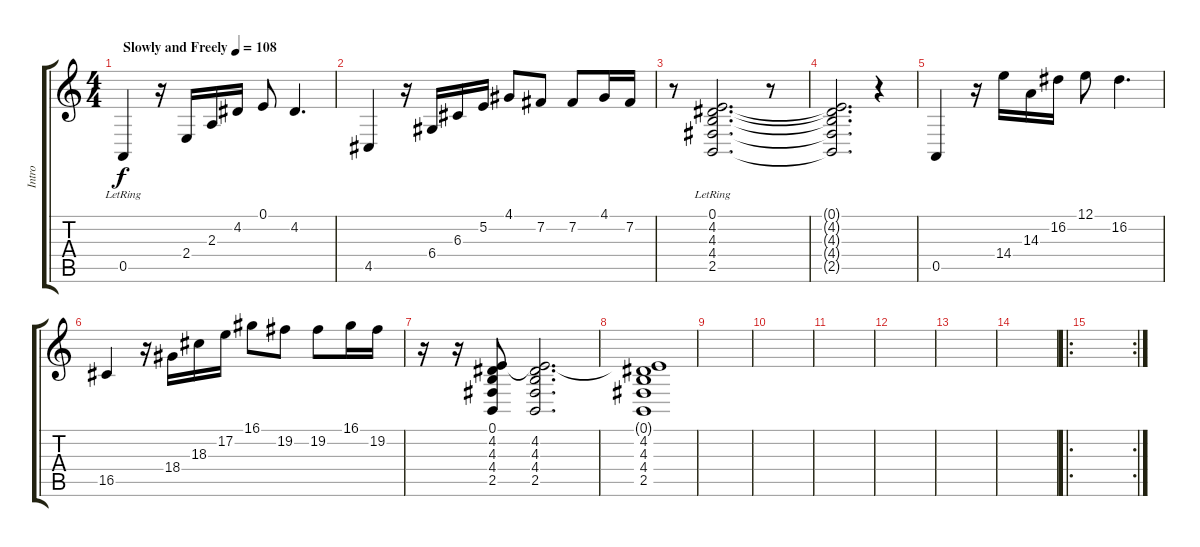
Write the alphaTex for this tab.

\track ("Intro" "Intro") {instrument acousticgrandpiano}
\staff {score tabs}
\tuning (E4 B3 G3 D3 A2 E2) {hide}
\ts (4 4)
\tempo (108 "Slowly and Freely")
\clef g2
\ks c
0.5{lr}.4{dy f instrument acousticgrandpiano} r.16 2.4.16 2.3.16 4.2.16 0.1.8 4.2.4{d} |
4.5.4 r.16 6.4.16 6.3.16 5.2.16 4.1.8 7.2.8 7.2.8 4.1.16 7.2.16 |
r.8 (0.1 4.2{lr} 4.3{lr} 4.4{lr} 2.5{lr}).2{d} r.8 |
(0.1{t} 4.2{t} 4.3{t} 4.4{t} 2.5{t}).2{d} r.4 |
0.5.4 r.16{ot 8vb} 14.4.16{ot 8vb} 14.3.16 16.2.16 12.1.8 16.2.4{d} |
16.5.4 r.16 18.4.16 18.3.16 17.2.16 16.1.8 19.2.8 19.2.8 16.1.16 19.2.16 |
r.16 r.16 (0.1 4.2 4.3 4.4 2.5).8 (0.1{t} 4.2 4.3 4.4 2.5).2{d} |
(0.1{t} 4.2 4.3 4.4 2.5).1 |
|
|
|
|
|
|
\ro
\rc 2
